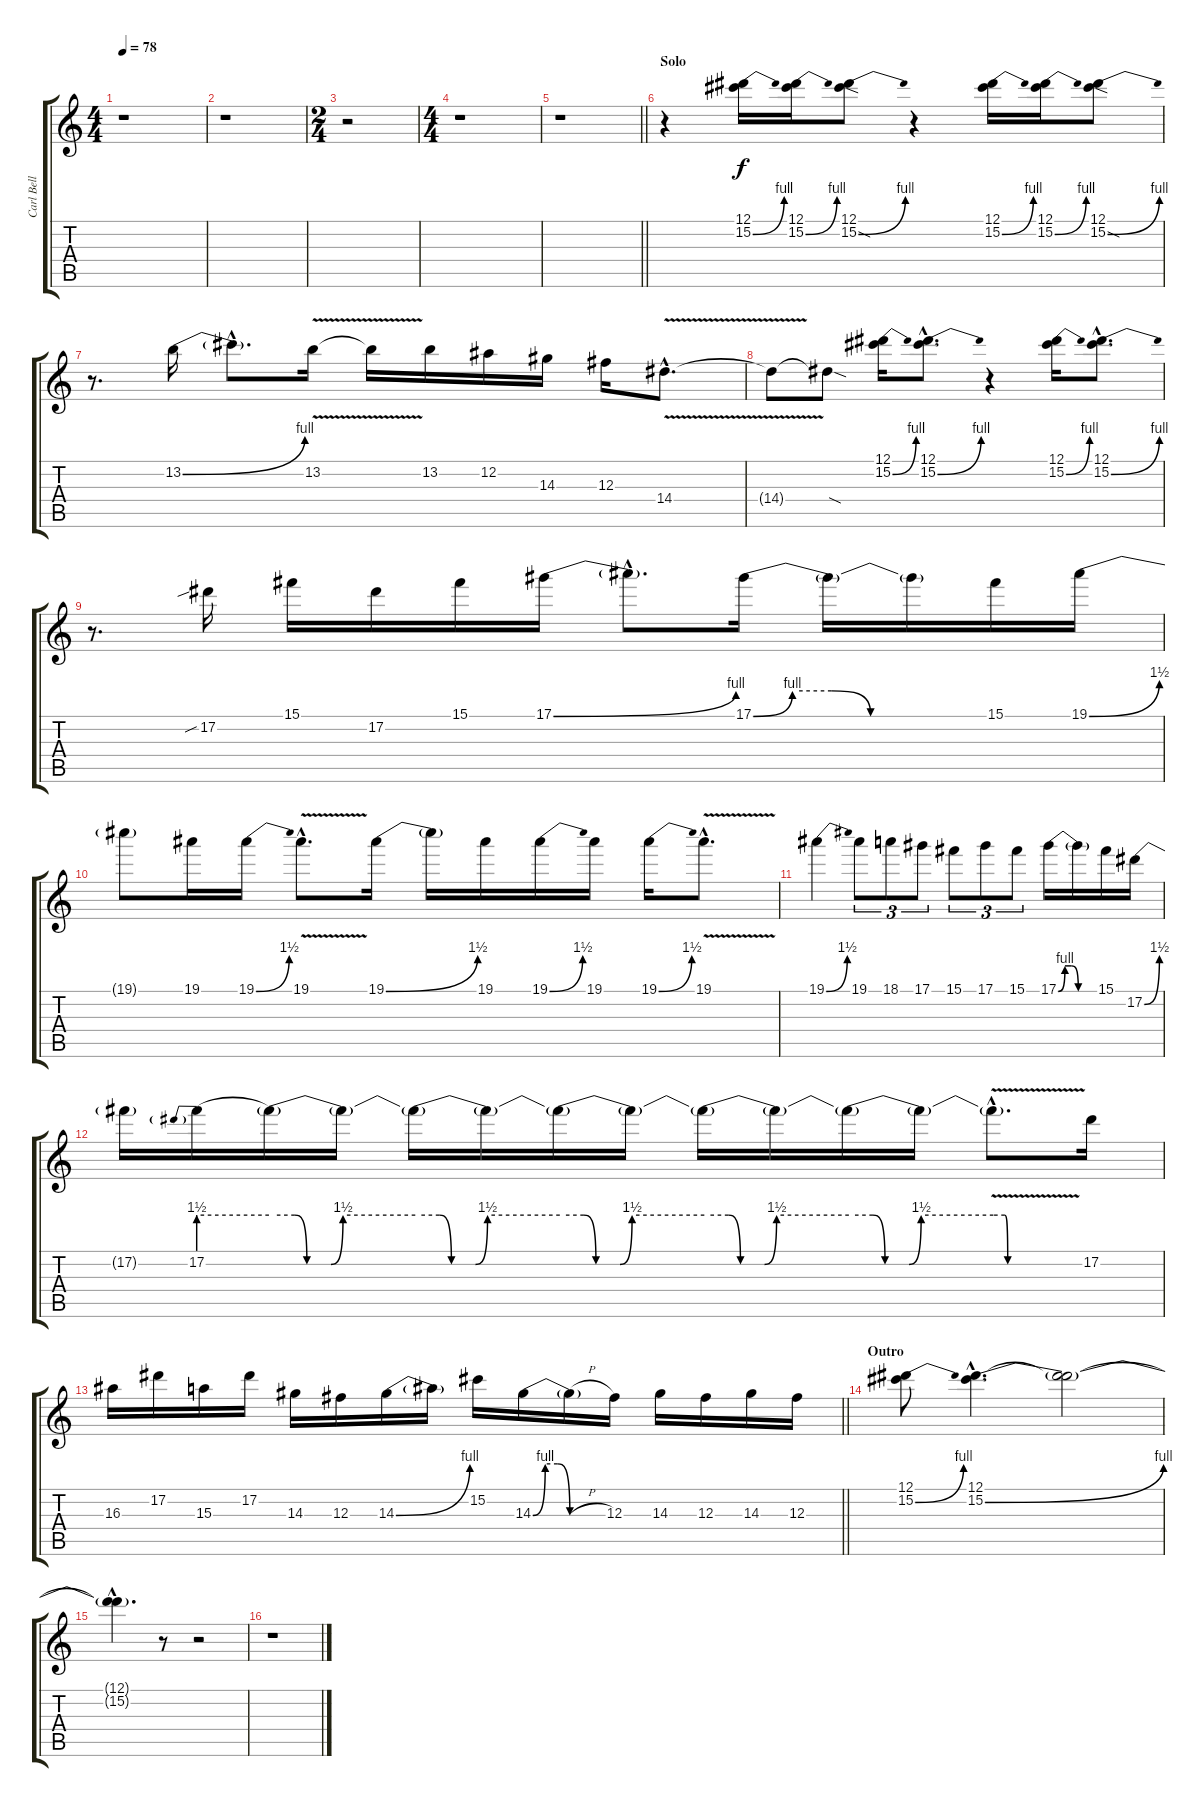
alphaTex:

\track ("Carl Bell (Lead Guitar)" "Carl Bell ") {instrument distortionguitar}
\staff {score tabs}
\tuning (Eb4 Bb3 Gb3 Db3 Ab2 Eb2) {hide}
\ts (4 4)
\tempo 78
\clef g2
\ks c
r.1{dy mp} |
r.1 |
\ts (2 4)
r.2 |
\ts (4 4)
r.1 |
\barLineRight lightlight
r.1 |
\section ("" "Solo")
r.4{volume 13} (12.1 15.2{be (bend 0 0 60 4)}).16{dy f} (12.1 15.2{be (bend 0 0 60 4)}).16 (12.1 15.2{be (bend 0 0 60 4) sod}).8 r.4 (12.1 15.2{be (bend 0 0 60 4)}).16 (12.1 15.2{be (bend 0 0 60 4)}).16 (12.1 15.2{be (bend 0 0 60 4) sod}).8 |
r.8{d} 13.2{be (bend 0 0 60 4)}.16 13.2{hac t}.8{d} 13.2{v}.16 13.2{t}.16 13.2.16 12.2.16 14.3.16 12.3.16 14.4{v hac}.8{d} |
14.4{t}.8 14.4{sod t}.8 (12.1 15.2{be (bend 0 0 60 4)}).16 (12.1{hac} 15.2{be (bend 0 0 60 4) hac}).8{d} r.4 (12.1 15.2{be (bend 0 0 60 4)}).16 (12.1{hac} 15.2{be (bend 0 0 60 4) hac}).8{d} |
r.8{d} 17.2{sib}.16 15.1.16 17.2.16 15.1.16 17.1{be (bend 0 0 60 4)}.16 17.1{hac t}.8{d} 17.1{be (custom 0 0 10 4 20 4 30 0 60 0)}.16 17.1{t}.16 17.1{t}.16 15.1.16 19.1{be (bend 0 0 60 6)}.16 |
19.1{t}.8 19.1.16 19.1{be (bend 0 0 60 6)}.16 19.1{v hac}.8{d} 19.1{be (bend 0 0 60 6)}.16 19.1{t}.16 19.1.16 19.1{be (bend 0 0 60 6)}.16 19.1.16 19.1{be (bend 0 0 60 6)}.16 19.1{v hac}.8{d} |
19.1{be (bend 0 0 60 6)}.4 19.1.8{tu (3 2)} 18.1.8{tu (3 2)} 17.1.8{tu (3 2)} 15.1.8{tu (3 2)} 17.1.8{tu (3 2)} 15.1.8{tu (3 2)} 17.1{be (custom 0 0 10 4 20 4 30 0 60 0)}.16 17.1{t}.16 15.1.16 17.2{be (bend 0 0 60 6)}.16 |
17.2{t}.16 17.2{be (prebend 0 6 60 6)}.16 17.2{be (custom 0 6 10 6 15 0 25 0 30 6 60 6) t}.16 17.2{t}.16 17.2{be (custom 0 6 10 6 15 0 25 0 30 6 60 6) t}.16 17.2{t}.16 17.2{be (custom 0 6 10 6 15 0 25 0 30 6 60 6) t}.16 17.2{t}.16 17.2{be (custom 0 6 10 6 15 0 25 0 30 6 60 6) t}.16 17.2{t}.16 17.2{be (custom 0 6 10 6 15 0 25 0 30 6 60 6) t}.16 17.2{t}.16 17.2{be (custom 0 6 8 6 10 0 60 0) v hac t}.8{d} 17.2.16 |
\barLineRight lightlight
16.3.16 17.2.16 15.3.16 17.2.16 14.3.16 12.3.16 14.3{be (bend 0 0 60 4)}.16 14.3{t}.16 15.2.16 14.3{be (custom 0 0 10 4 20 4 30 0 60 0)}.16 14.3{h t}.16 12.3.16 14.3.16 12.3.16 14.3.16 12.3.16 |
\section ("" "Outro")
(12.1 15.2{be (bend 0 0 60 4)}).8 (12.1{hac} 15.2{be (bend 0 0 60 4) hac}).4{d} (12.1{t} 15.2{t}).2 |
(12.1{hac t} 15.2{hac t}).4{d} r.8 r.2 |
r.1
